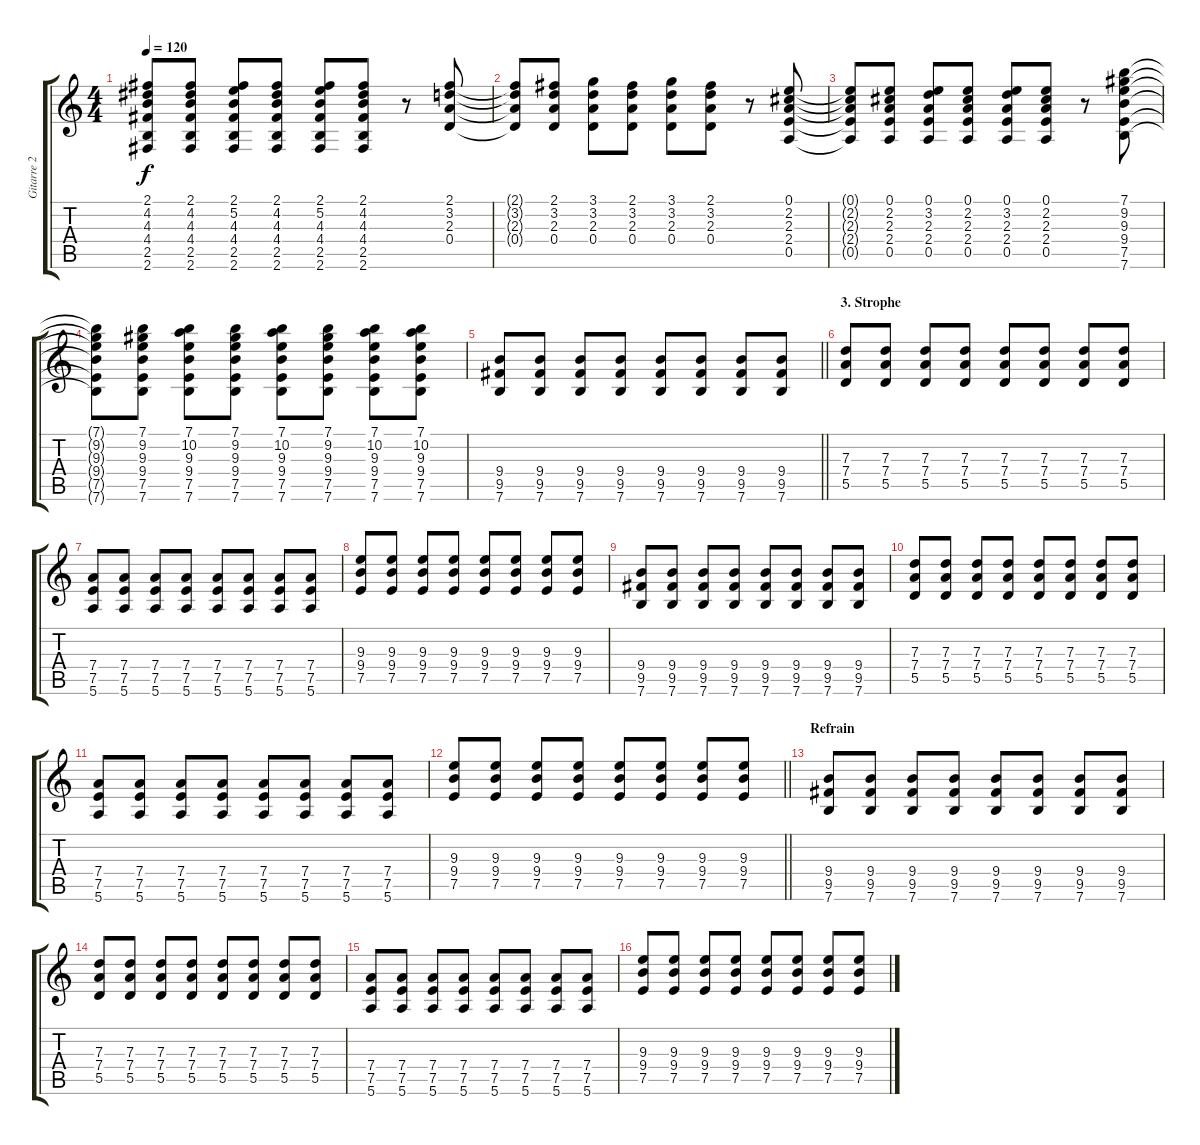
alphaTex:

\track ("Gitarre 2" "Gitarre 2") {instrument overdrivenguitar}
\staff {score tabs}
\tuning (E4 B3 G3 D3 A2 E2) {hide}
\ts (4 4)
\tempo 120
\clef g2
\ks c
(2.1 4.2 4.3 4.4 2.5 2.6).8{dy f} (2.1 4.2 4.3 4.4 2.5 2.6).8 (2.1 5.2 4.3 4.4 2.5 2.6).8 (2.1 4.2 4.3 4.4 2.5 2.6).8 (2.1 5.2 4.3 4.4 2.5 2.6).8 (2.1 4.2 4.3 4.4 2.5 2.6).8 r.8 (2.1 3.2 2.3 0.4).8 |
(2.1{t} 3.2{t} 2.3{t} 0.4{t}).8 (2.1 3.2 2.3 0.4).8 (3.1 3.2 2.3 0.4).8 (2.1 3.2 2.3 0.4).8 (3.1 3.2 2.3 0.4).8 (2.1 3.2 2.3 0.4).8 r.8 (0.1 2.2 2.3 2.4 0.5).8 |
(0.1{t} 2.2{t} 2.3{t} 2.4{t} 0.5{t}).8 (0.1 2.2 2.3 2.4 0.5).8 (0.1 3.2 2.3 2.4 0.5).8 (0.1 2.2 2.3 2.4 0.5).8 (0.1 3.2 2.3 2.4 0.5).8 (0.1 2.2 2.3 2.4 0.5).8 r.8 (7.1 9.2 9.3 9.4 7.5 7.6).8 |
(7.1{t} 9.2{t} 9.3{t} 9.4{t} 7.5{t} 7.6{t}).8 (7.1 9.2 9.3 9.4 7.5 7.6).8 (7.1 10.2 9.3 9.4 7.5 7.6).8 (7.1 9.2 9.3 9.4 7.5 7.6).8 (7.1 10.2 9.3 9.4 7.5 7.6).8 (7.1 9.2 9.3 9.4 7.5 7.6).8 (7.1 10.2 9.3 9.4 7.5 7.6).8 (7.1 10.2 9.3 9.4 7.5 7.6).8 |
\barLineRight lightlight
(9.4 9.5 7.6).8 (9.4 9.5 7.6).8 (9.4 9.5 7.6).8 (9.4 9.5 7.6).8 (9.4 9.5 7.6).8 (9.4 9.5 7.6).8 (9.4 9.5 7.6).8 (9.4 9.5 7.6).8 |
\section ("" "3. Strophe")
(7.3 7.4 5.5).8 (7.3 7.4 5.5).8 (7.3 7.4 5.5).8 (7.3 7.4 5.5).8 (7.3 7.4 5.5).8 (7.3 7.4 5.5).8 (7.3 7.4 5.5).8 (7.3 7.4 5.5).8 |
(7.4 7.5 5.6).8 (7.4 7.5 5.6).8 (7.4 7.5 5.6).8 (7.4 7.5 5.6).8 (7.4 7.5 5.6).8 (7.4 7.5 5.6).8 (7.4 7.5 5.6).8 (7.4 7.5 5.6).8 |
(9.3 9.4 7.5).8 (9.3 9.4 7.5).8 (9.3 9.4 7.5).8 (9.3 9.4 7.5).8 (9.3 9.4 7.5).8 (9.3 9.4 7.5).8 (9.3 9.4 7.5).8 (9.3 9.4 7.5).8 |
(9.4 9.5 7.6).8 (9.4 9.5 7.6).8 (9.4 9.5 7.6).8 (9.4 9.5 7.6).8 (9.4 9.5 7.6).8 (9.4 9.5 7.6).8 (9.4 9.5 7.6).8 (9.4 9.5 7.6).8 |
(7.3 7.4 5.5).8 (7.3 7.4 5.5).8 (7.3 7.4 5.5).8 (7.3 7.4 5.5).8 (7.3 7.4 5.5).8 (7.3 7.4 5.5).8 (7.3 7.4 5.5).8 (7.3 7.4 5.5).8 |
(7.4 7.5 5.6).8 (7.4 7.5 5.6).8 (7.4 7.5 5.6).8 (7.4 7.5 5.6).8 (7.4 7.5 5.6).8 (7.4 7.5 5.6).8 (7.4 7.5 5.6).8 (7.4 7.5 5.6).8 |
\barLineRight lightlight
(9.3 9.4 7.5).8 (9.3 9.4 7.5).8 (9.3 9.4 7.5).8 (9.3 9.4 7.5).8 (9.3 9.4 7.5).8 (9.3 9.4 7.5).8 (9.3 9.4 7.5).8 (9.3 9.4 7.5).8 |
\section ("" "Refrain")
(9.4 9.5 7.6).8 (9.4 9.5 7.6).8 (9.4 9.5 7.6).8 (9.4 9.5 7.6).8 (9.4 9.5 7.6).8 (9.4 9.5 7.6).8 (9.4 9.5 7.6).8 (9.4 9.5 7.6).8 |
(7.3 7.4 5.5).8 (7.3 7.4 5.5).8 (7.3 7.4 5.5).8 (7.3 7.4 5.5).8 (7.3 7.4 5.5).8 (7.3 7.4 5.5).8 (7.3 7.4 5.5).8 (7.3 7.4 5.5).8 |
(7.4 7.5 5.6).8 (7.4 7.5 5.6).8 (7.4 7.5 5.6).8 (7.4 7.5 5.6).8 (7.4 7.5 5.6).8 (7.4 7.5 5.6).8 (7.4 7.5 5.6).8 (7.4 7.5 5.6).8 |
(9.3 9.4 7.5).8 (9.3 9.4 7.5).8 (9.3 9.4 7.5).8 (9.3 9.4 7.5).8 (9.3 9.4 7.5).8 (9.3 9.4 7.5).8 (9.3 9.4 7.5).8 (9.3 9.4 7.5).8
